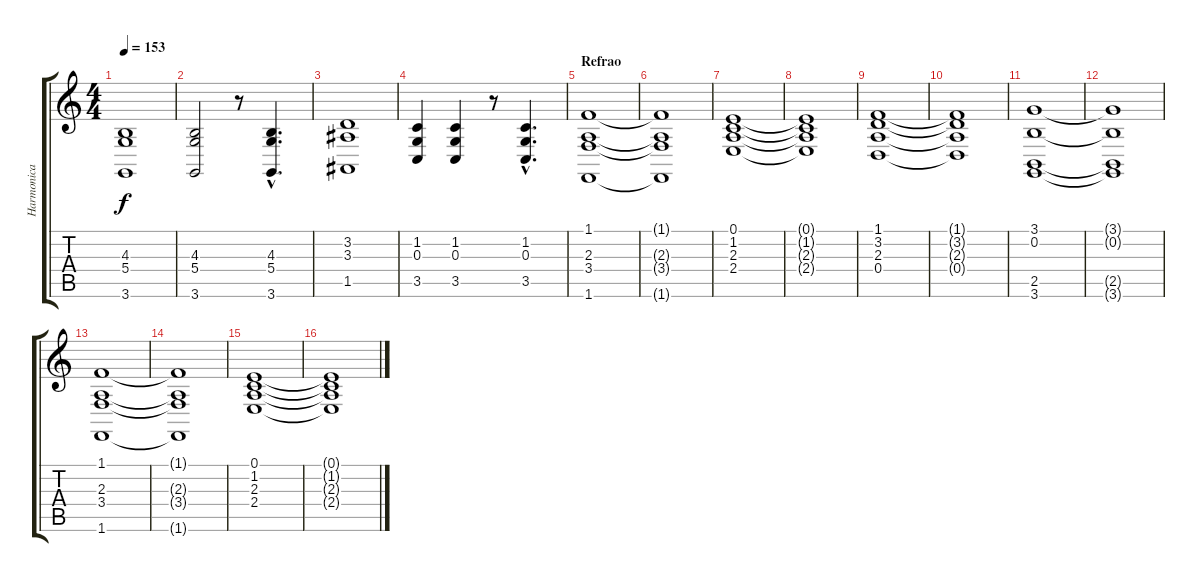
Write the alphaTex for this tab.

\track ("Harmonica" "Harmonica") {instrument churchorgan}
\staff {score tabs}
\tuning (E4 B3 G3 D3 A2 E2) {hide}
\ts (4 4)
\tempo 153
\clef g2
\ks c
(4.3 5.4 3.6).1{dy f} |
(4.3 5.4 3.6).2 r.8 (4.3{hac} 5.4{hac} 3.6{hac}).4{d} |
(3.2 3.3 1.5).1 |
(1.2 0.3 3.5).4 (1.2 0.3 3.5).4 r.8 (1.2{hac} 0.3{hac} 3.5{hac}).4{d} |
\section ("" "Refrao")
(1.1 2.3 3.4 1.6).1 |
(1.1{t} 2.3{t} 3.4{t} 1.6{t}).1 |
(0.1 1.2 2.3 2.4).1 |
(0.1{t} 1.2{t} 2.3{t} 2.4{t}).1 |
(1.1 3.2 2.3 0.4).1 |
(1.1{t} 3.2{t} 2.3{t} 0.4{t}).1 |
(3.1 0.2 2.5 3.6).1 |
(3.1{t} 0.2{t} 2.5{t} 3.6{t}).1 |
(1.1 2.3 3.4 1.6).1 |
(1.1{t} 2.3{t} 3.4{t} 1.6{t}).1 |
(0.1 1.2 2.3 2.4).1 |
(0.1{t} 1.2{t} 2.3{t} 2.4{t}).1
